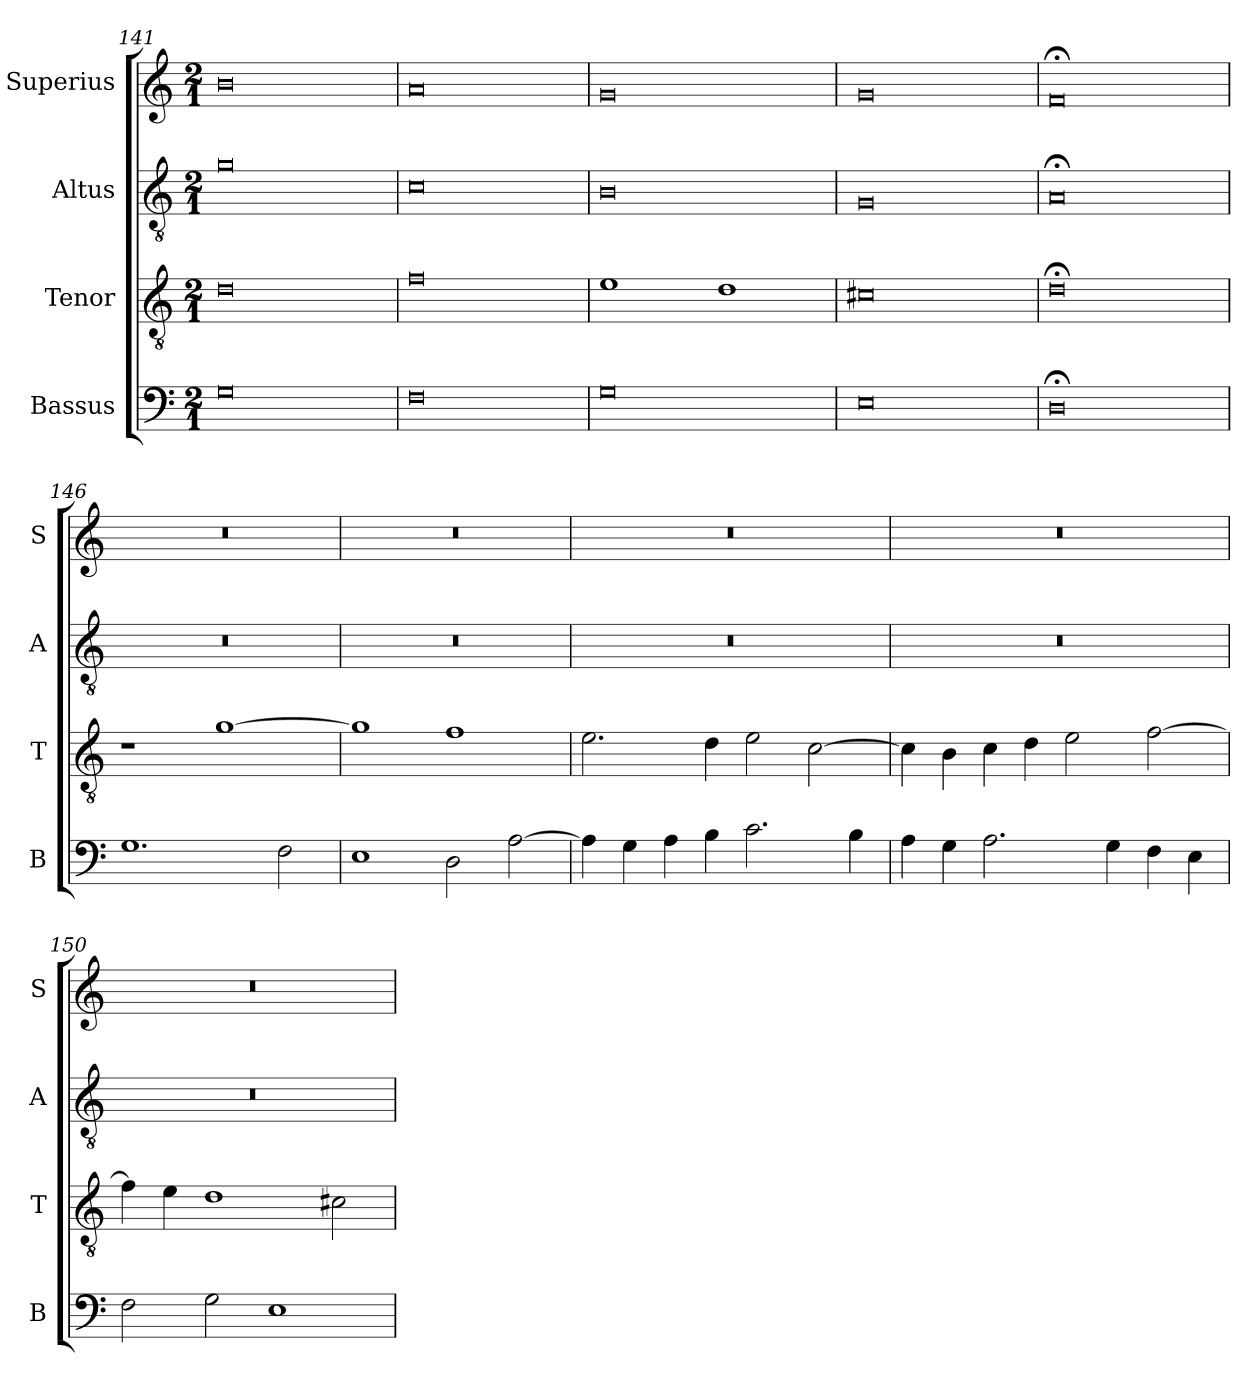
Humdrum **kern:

**kern	**kern	**kern	**kern
*part4	*part3	*part2	*part1
*staff4	*staff3	*staff2	*staff1
*I"Bassus	*I"Tenor	*I"Altus	*I"Superius
*I'B	*I'T	*I'A	*I'S
*clefF4	*clefGv2	*clefGv2	*clefG2
*k[]	*k[]	*k[]	*k[]
*M2/1	*M2/1	*M2/1	*M2/1
=141	=141	=141	=141
0G	0d	0g	0b
=142	=142	=142	=142
0F	0f	0c	0a
=143	=143	=143	=143
0G	1e	0B	0g
.	1d	.	.
=144	=144	=144	=144
0E	0c#X	0G	0g
=145	=145	=145	=145
0D;<	0d;<	0A;<	0f;<
=146	=146	=146	=146
1.G	1r	0r	0r
.	[1g	.	.
2F\	.	.	.
=147	=147	=147	=147
1E	1g]	0r	0r
2D\	1f	.	.
[2A\	.	.	.
=148	=148	=148	=148
4A\]	2.e\	0r	0r
4G\	.	.	.
4A\	.	.	.
4B\	4d\	.	.
2.c\	2e\	.	.
.	[2c\	.	.
4B\	.	.	.
=149	=149	=149	=149
4A\	4c\]	0r	0r
4G\	4B\	.	.
2.A\	4c\	.	.
.	4d\	.	.
.	2e\	.	.
4G\	.	.	.
4F\	[2f\	.	.
4E\	.	.	.
=150	=150	=150	=150
2F\	4f\]	0r	0r
.	4e\	.	.
2G\	1d	.	.
1E	.	.	.
.	2c#X\	.	.
=	=	=	=
*-	*-	*-	*-
